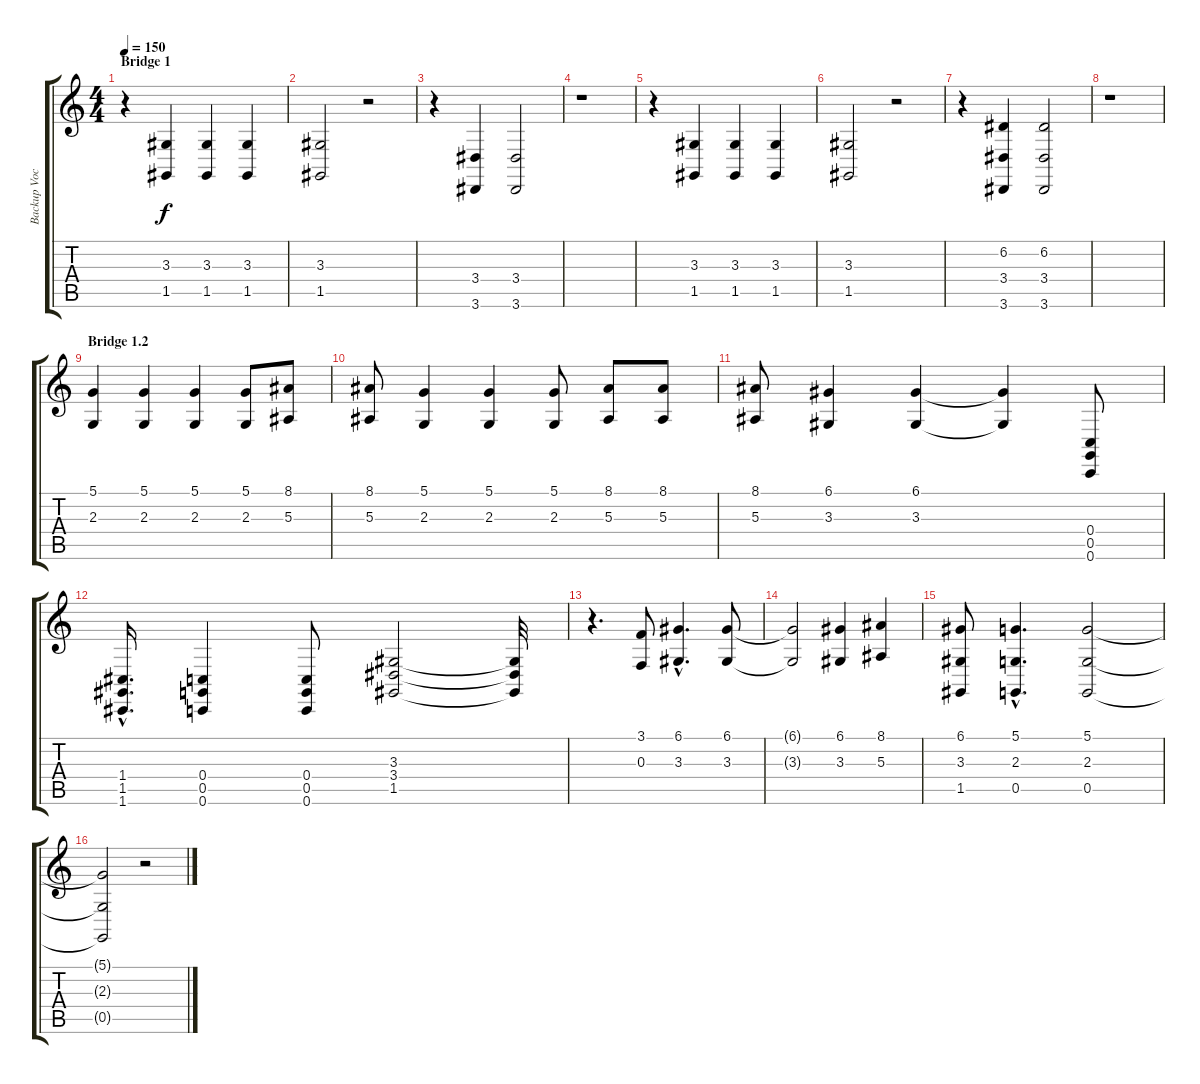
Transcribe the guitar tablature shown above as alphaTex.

\track ("Backup Vocals" "Backup Voc") {instrument synthstrings2}
\staff {score tabs}
\tuning (D4 A3 F3 C3 G2 C2) {hide}
\ts (4 4)
\section ("" "Bridge 1")
\tempo 150
\clef g2
\ks c
r.4{dy f volume 11 instrument choiraahs} (3.3 1.5).4 (3.3 1.5).4 (3.3 1.5).4 |
(3.3 1.5).2 r.2 |
r.4 (3.4 3.6).4 (3.4 3.6).2 |
r.1 |
r.4 (3.3 1.5).4 (3.3 1.5).4 (3.3 1.5).4 |
(3.3 1.5).2 r.2 |
r.4 (6.2 3.4 3.6).4 (6.2 3.4 3.6).2 |
r.1 |
\section ("" "Bridge 1.2")
(5.1 2.3).4{volume 15 instrument synthstrings2} (5.1 2.3).4 (5.1 2.3).4 (5.1 2.3).8 (8.1 5.3).8 |
(8.1 5.3).8 (5.1 2.3).4 (5.1 2.3).4 (5.1 2.3).8 (8.1 5.3).8 (8.1 5.3).8 |
(8.1 5.3).8 (6.1 3.3).4 (6.1 3.3).4 (6.1{t} 3.3{t}).4 (0.4 0.5 0.6).8 |
(1.4{hac} 1.5{hac} 1.6{hac}).16{d} (0.4 0.5 0.6).4 (0.4 0.5 0.6).8 (3.3 3.4 1.5).2 (3.3{t} 3.4{t} 1.5{t}).32 |
r.4{d} (3.1 0.3).8 (6.1{hac} 3.3{hac}).4{d} (6.1 3.3).8 |
(6.1{t} 3.3{t}).2 (6.1 3.3).4 (8.1 5.3).4 |
(6.1 3.3 1.5).8 (5.1{hac} 2.3{hac} 0.5{hac}).4{d} (5.1 2.3 0.5).2 |
(5.1{t} 2.3{t} 0.5{t}).2 r.2
